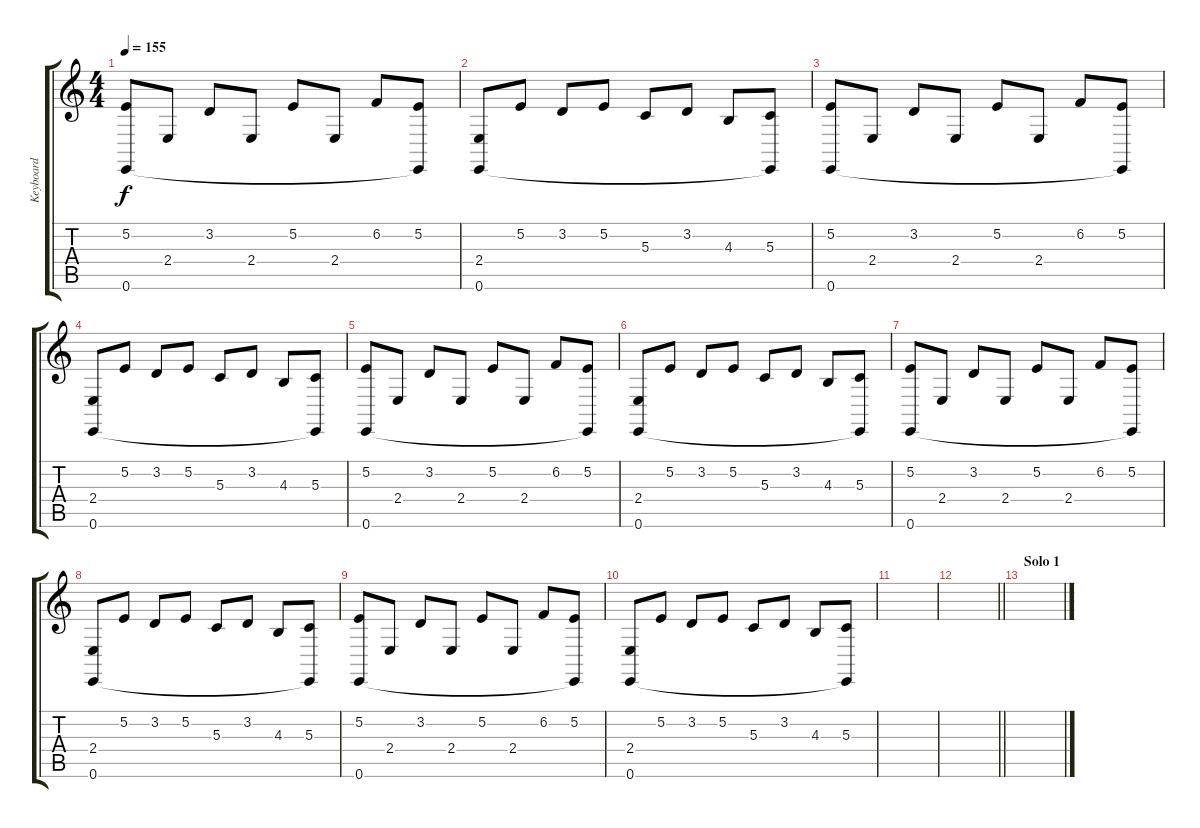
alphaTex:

\track ("Keyboard" "Keyboard") {instrument harpsichord}
\staff {score tabs}
\tuning (E4 B3 G3 D3 A2 E2) {hide}
\ts (4 4)
\tempo 155
\clef g2
\ks c
(5.2 0.6).8{dy f} 2.4.8 3.2.8 2.4.8 5.2.8 2.4.8 6.2.8 (5.2 0.6{t}).8 |
(2.4 0.6).8 5.2.8 3.2.8 5.2.8 5.3.8 3.2.8 4.3.8 (5.3 0.6{t}).8 |
(5.2 0.6).8 2.4.8 3.2.8 2.4.8 5.2.8 2.4.8 6.2.8 (5.2 0.6{t}).8 |
(2.4 0.6).8 5.2.8 3.2.8 5.2.8 5.3.8 3.2.8 4.3.8 (5.3 0.6{t}).8 |
(5.2 0.6).8 2.4.8 3.2.8 2.4.8 5.2.8 2.4.8 6.2.8 (5.2 0.6{t}).8 |
(2.4 0.6).8 5.2.8 3.2.8 5.2.8 5.3.8 3.2.8 4.3.8 (5.3 0.6{t}).8 |
(5.2 0.6).8 2.4.8 3.2.8 2.4.8 5.2.8 2.4.8 6.2.8 (5.2 0.6{t}).8 |
(2.4 0.6).8 5.2.8 3.2.8 5.2.8 5.3.8 3.2.8 4.3.8 (5.3 0.6{t}).8 |
(5.2 0.6).8 2.4.8 3.2.8 2.4.8 5.2.8 2.4.8 6.2.8 (5.2 0.6{t}).8 |
(2.4 0.6).8 5.2.8 3.2.8 5.2.8 5.3.8 3.2.8 4.3.8 (5.3 0.6{t}).8 |
|
\barLineRight lightlight
|
\section ("" "Solo 1")
